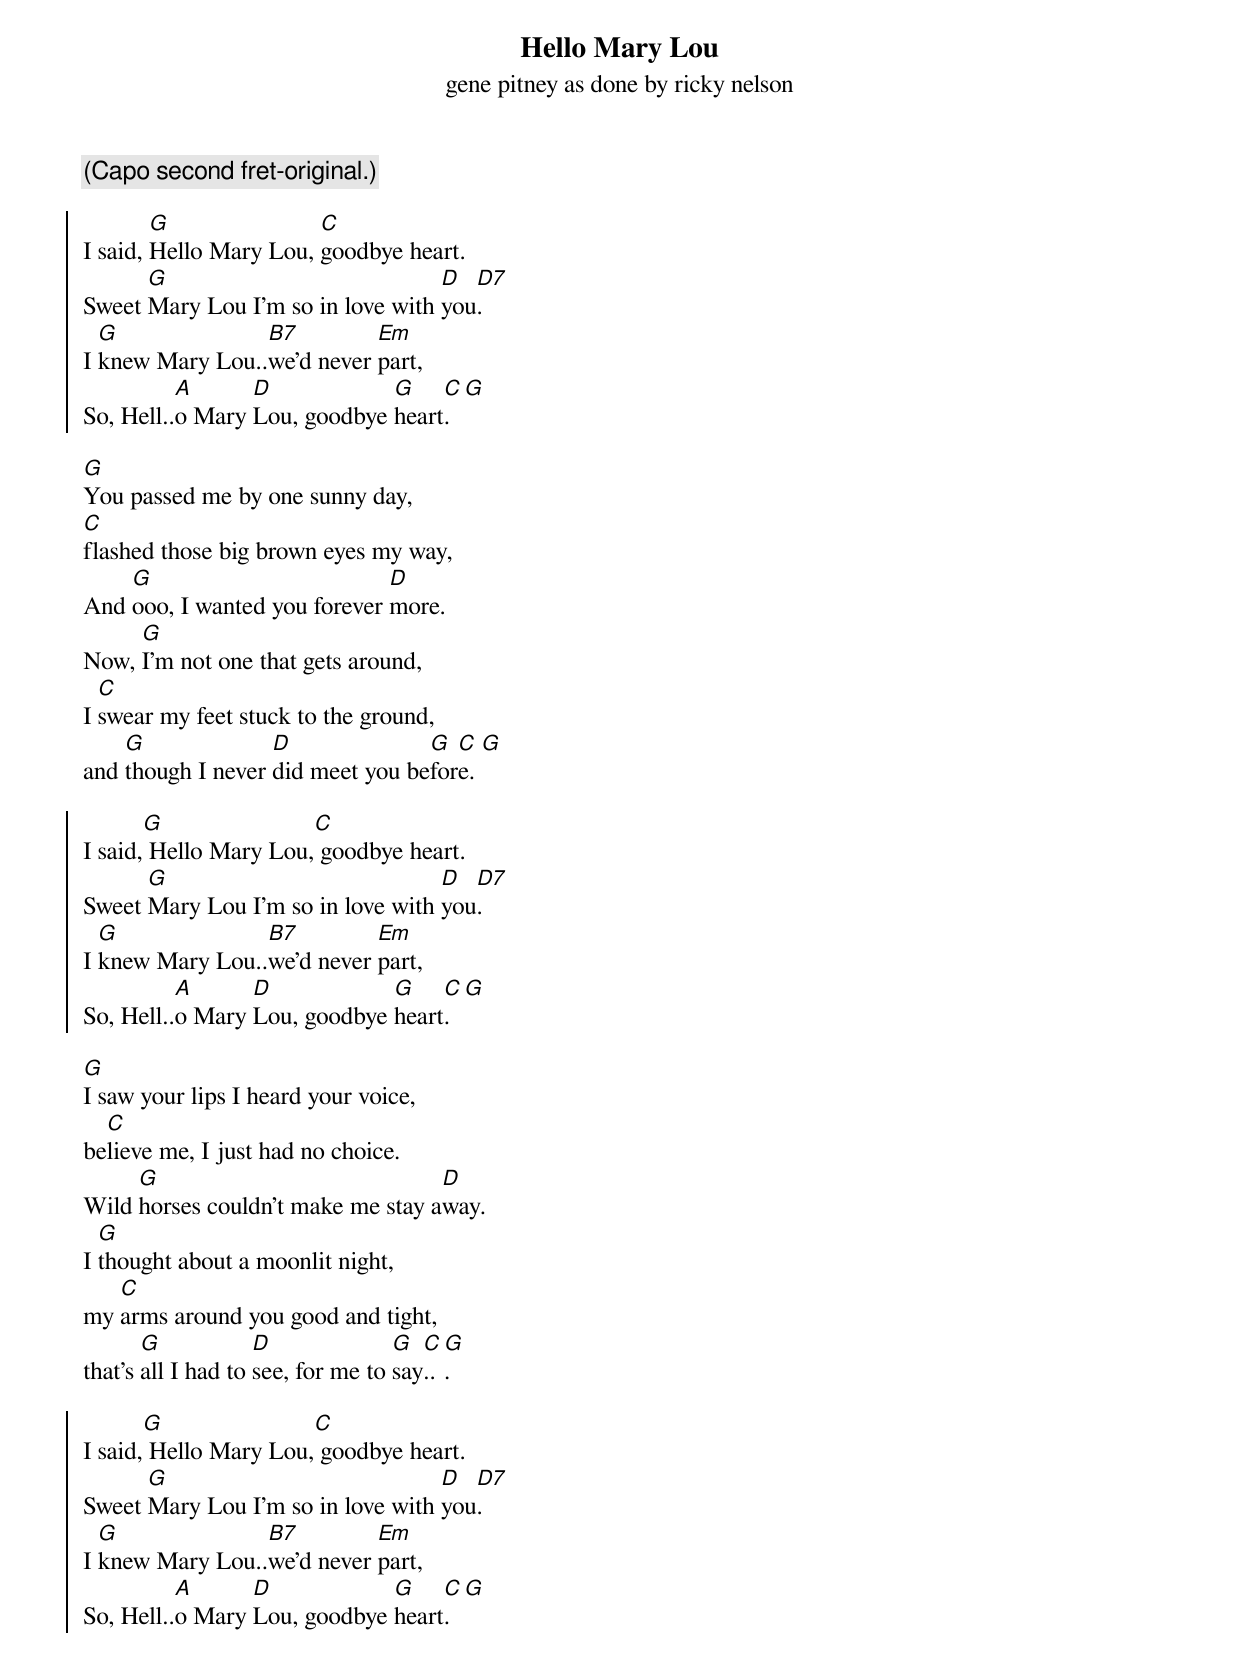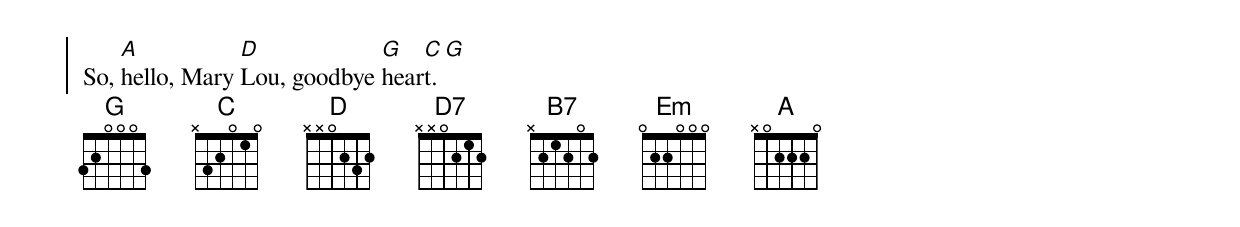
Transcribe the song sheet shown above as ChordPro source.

{title: Hello Mary Lou}
{subtitle: gene pitney as done by ricky nelson}
{c: (Capo second fret-original.)}

{soc}
I said, [G]Hello Mary Lou, [C]goodbye heart.
Sweet [G]Mary Lou I’m so in love with [D]you[D7].
I [G]knew Mary Lou..[B7]we’d never [Em]part,
So, Hell..[A]o Mary [D]Lou, goodbye [G]heart[C]. [G]
{eoc}

[G]You passed me by one sunny day,
[C]flashed those big brown eyes my way,
And [G]ooo, I wanted you forever [D]more.
Now, [G]I'm not one that gets around,
I [C]swear my feet stuck to the ground,
and [G]though I never [D]did meet you be[G]for[C]e. [G]

{soc}
I said,[G] Hello Mary Lou,[C] goodbye heart.
Sweet [G]Mary Lou I’m so in love with [D]you[D7].
I [G]knew Mary Lou..[B7]we’d never [Em]part,
So, Hell..[A]o Mary [D]Lou, goodbye [G]heart[C]. [G]
{eoc}

[G]I saw your lips I heard your voice,
be[C]lieve me, I just had no choice.
Wild [G]horses couldn't make me stay a[D]way.
I [G]thought about a moonlit night,
my [C]arms around you good and tight,
that's [G]all I had to [D]see, for me to [G]say[C]..[G].

{soc}
I said,[G] Hello Mary Lou,[C] goodbye heart.
Sweet [G]Mary Lou I’m so in love with [D]you[D7].
I [G]knew Mary Lou..[B7]we’d never [Em]part,
So, Hell..[A]o Mary [D]Lou, goodbye [G]heart[C]. [G]
So, [A]hello, Mary [D]Lou, goodbye [G]hear[C]t. [G]
{eoc}
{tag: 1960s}
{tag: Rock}
